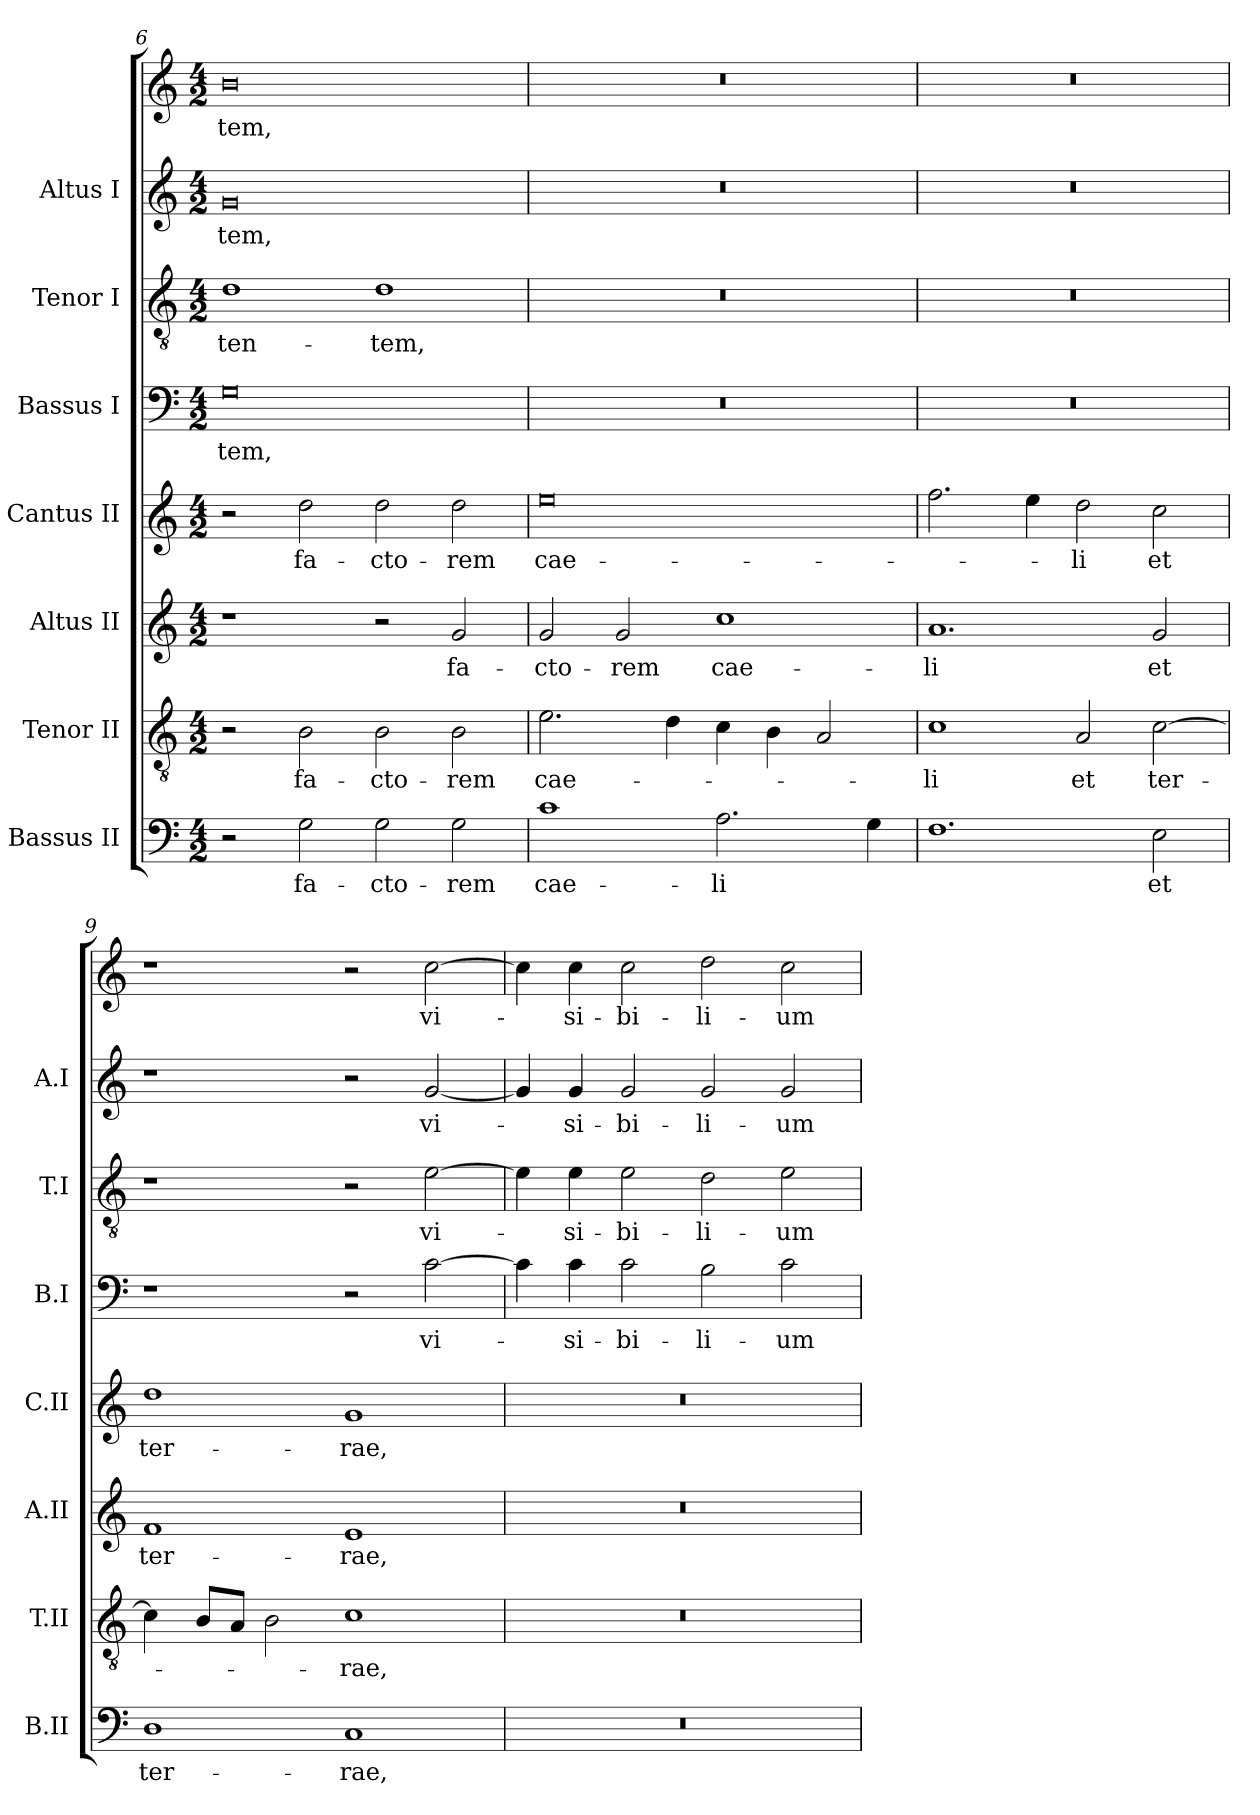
**kern	**text	**kern	**text	**kern	**text	**kern	**text	**kern	**text	**kern	**text	**kern	**text	**kern	**text
*part8	*part8	*part7	*part7	*part6	*part6	*part5	*part5	*part4	*part4	*part3	*part3	*part2	*part2	*part1	*part1
*staff8	*staff8	*staff7	*staff7	*staff6	*staff6	*staff5	*staff5	*staff4	*staff4	*staff3	*staff3	*staff2	*staff2	*staff1	*staff1
*I"Bassus II	*	*I"Tenor II	*	*I"Altus II	*	*I"Cantus II	*	*I"Bassus I	*	*I"Tenor I	*	*I"Altus I	*	*	*
*I'B.II	*	*I'T.II	*	*I'A.II	*	*I'C.II	*	*I'B.I	*	*I'T.I	*	*I'A.I	*	*	*
*clefF4	*	*clefGv2	*	*clefG2	*	*clefG2	*	*clefF4	*	*clefGv2	*	*clefG2	*	*clefG2	*
*	*	*ITrd7c12	*	*	*	*	*	*	*	*ITrd7c12	*	*	*	*	*
*k[]	*	*k[]	*	*k[]	*	*k[]	*	*k[]	*	*k[]	*	*k[]	*	*k[]	*
*C:	*	*C:	*	*C:	*	*C:	*	*C:	*	*C:	*	*C:	*	*C:	*
*M4/2	*	*M4/2	*	*M4/2	*	*M4/2	*	*M4/2	*	*M4/2	*	*M4/2	*	*M4/2	*
=6	=6	=6	=6	=6	=6	=6	=6	=6	=6	=6	=6	=6	=6	=6	=6
2r	.	2r	.	1r	.	2r	.	0G\	-tem,	1D\	-ten-	0g/	-tem,	0b\	-tem,
2G\	fa-	2BB\	fa-	.	.	2dd\	fa-	.	.	.	.	.	.	.	.
2G\	-cto-	2BB\	-cto-	2r	.	2dd\	-cto-	.	.	1D\	-tem,	.	.	.	.
2G\	-rem	2BB\	-rem	2g/	fa-	2dd\	-rem	.	.	.	.	.	.	.	.
=7	=7	=7	=7	=7	=7	=7	=7	=7	=7	=7	=7	=7	=7	=7	=7
1c\	cae-	2.E\	cae-	2g/	-cto-	0ee\	cae-	0r	.	0r	.	0r	.	0r	.
.	.	.	.	2g/	-rem	.	.	.	.	.	.	.	.	.	.
.	.	4D\	.	.	.	.	.	.	.	.	.	.	.	.	.
2.A\	-li	4C\	.	1cc\	cae-	.	.	.	.	.	.	.	.	.	.
.	.	4BB\	.	.	.	.	.	.	.	.	.	.	.	.	.
.	.	2AA/	.	.	.	.	.	.	.	.	.	.	.	.	.
4G\	.	.	.	.	.	.	.	.	.	.	.	.	.	.	.
=8	=8	=8	=8	=8	=8	=8	=8	=8	=8	=8	=8	=8	=8	=8	=8
1.F\	.	1C\	-li	1.a/	-li	2.ff\	.	0r	.	0r	.	0r	.	0r	.
.	.	.	.	.	.	4ee\	.	.	.	.	.	.	.	.	.
.	.	2AA/	et	.	.	2dd\	-li	.	.	.	.	.	.	.	.
2E\	et	[2C\	ter-	2g/	et	2cc\	et	.	.	.	.	.	.	.	.
=9	=9	=9	=9	=9	=9	=9	=9	=9	=9	=9	=9	=9	=9	=9	=9
1D\	ter-	4C\]	.	1f/	ter-	1dd\	ter-	1r	.	1r	.	1r	.	1r	.
.	.	8BB/L	.	.	.	.	.	.	.	.	.	.	.	.	.
.	.	8AA/J	.	.	.	.	.	.	.	.	.	.	.	.	.
.	.	2BB\	.	.	.	.	.	.	.	.	.	.	.	.	.
1C/	-rae,	1C\	-rae,	1e/	-rae,	1g/	-rae,	2r	.	2r	.	2r	.	2r	.
.	.	.	.	.	.	.	.	[2c\	vi-	[2E\	vi-	[2g/	vi-	[2cc\	vi-
=10	=10	=10	=10	=10	=10	=10	=10	=10	=10	=10	=10	=10	=10	=10	=10
0r	.	0r	.	0r	.	0r	.	4c\]	.	4E\]	.	4g/]	.	4cc\]	.
.	.	.	.	.	.	.	.	4c\	-si-	4E\	-si-	4g/	-si-	4cc\	-si-
.	.	.	.	.	.	.	.	2c\	-bi-	2E\	-bi-	2g/	-bi-	2cc\	-bi-
.	.	.	.	.	.	.	.	2B\	-li-	2D\	-li-	2g/	-li-	2dd\	-li-
.	.	.	.	.	.	.	.	2c\	-um	2E\	-um	2g/	-um	2cc\	-um
=	=	=	=	=	=	=	=	=	=	=	=	=	=	=	=
*-	*-	*-	*-	*-	*-	*-	*-	*-	*-	*-	*-	*-	*-	*-	*-
